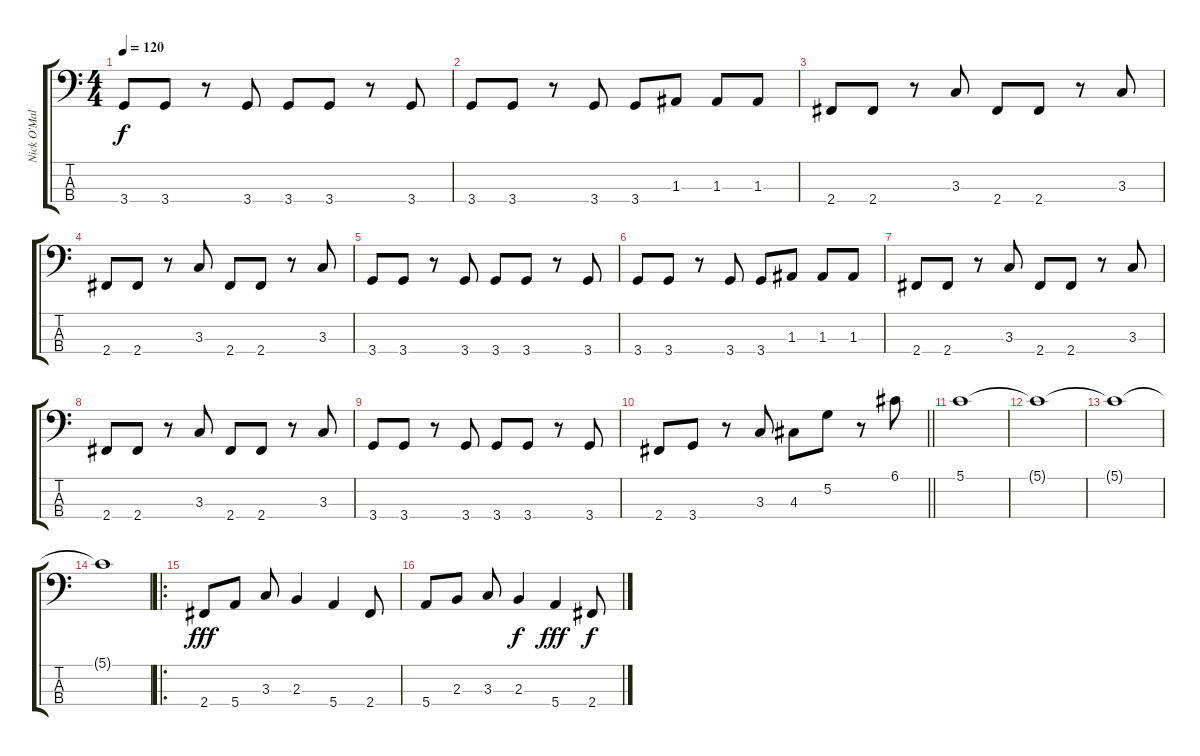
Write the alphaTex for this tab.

\track ("Nick O'Malley" "Nick O'Mal") {instrument electricbassfinger}
\staff {score tabs}
\tuning (G2 D2 A1 E1) {hide}
\ts (4 4)
\tempo 120
\clef f4
\ks c
3.4.8{dy f} 3.4.8 r.8 3.4.8 3.4.8 3.4.8 r.8 3.4.8 |
3.4.8 3.4.8 r.8 3.4.8 3.4.8 1.3.8 1.3.8 1.3.8 |
2.4.8 2.4.8 r.8 3.3.8 2.4.8 2.4.8 r.8 3.3.8 |
2.4.8 2.4.8 r.8 3.3.8 2.4.8 2.4.8 r.8 3.3.8 |
3.4.8 3.4.8 r.8 3.4.8 3.4.8 3.4.8 r.8 3.4.8 |
3.4.8 3.4.8 r.8 3.4.8 3.4.8 1.3.8 1.3.8 1.3.8 |
2.4.8 2.4.8 r.8 3.3.8 2.4.8 2.4.8 r.8 3.3.8 |
2.4.8 2.4.8 r.8 3.3.8 2.4.8 2.4.8 r.8 3.3.8 |
3.4.8 3.4.8 r.8 3.4.8 3.4.8 3.4.8 r.8 3.4.8 |
\barLineRight lightlight
2.4.8 3.4.8 r.8 3.3.8 4.3.8 5.2.8 r.8 6.1.8 |
\section ("" "")
5.1.1 |
5.1{t}.1 |
5.1{t}.1 |
5.1{t}.1 |
\ro
2.4.8{dy fff} 5.4.8 3.3.8 2.3.4 5.4.4 2.4.8 |
5.4.8 2.3.8 3.3.8 2.3.4{dy f} 5.4.4{dy fff} 2.4.8{dy f}
